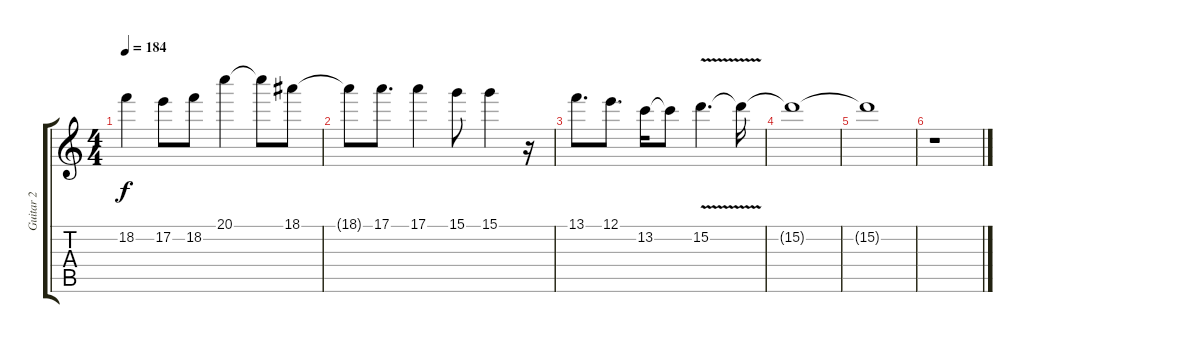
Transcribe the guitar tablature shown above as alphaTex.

\track ("Guitar 2" "Guitar 2") {instrument electricguitarmuted}
\staff {score tabs}
\tuning (E4 B3 G3 D3 A2 E2) {hide}
\ts (4 4)
\tempo 184
\clef g2
\ks c
18.2{t}.4{dy f} 17.2.8 18.2.8 20.1.4 20.1{t}.8 18.1.8 |
18.1{t}.8 17.1.8{d} 17.1.4 15.1.8 15.1.4 r.16 |
13.1.8{d} 12.1.8{d} 13.2.16 13.2{t}.8 15.2{v}.4{d} 15.2{t}.16 |
15.2{t}.1 |
15.2{t}.1 |
r.1
